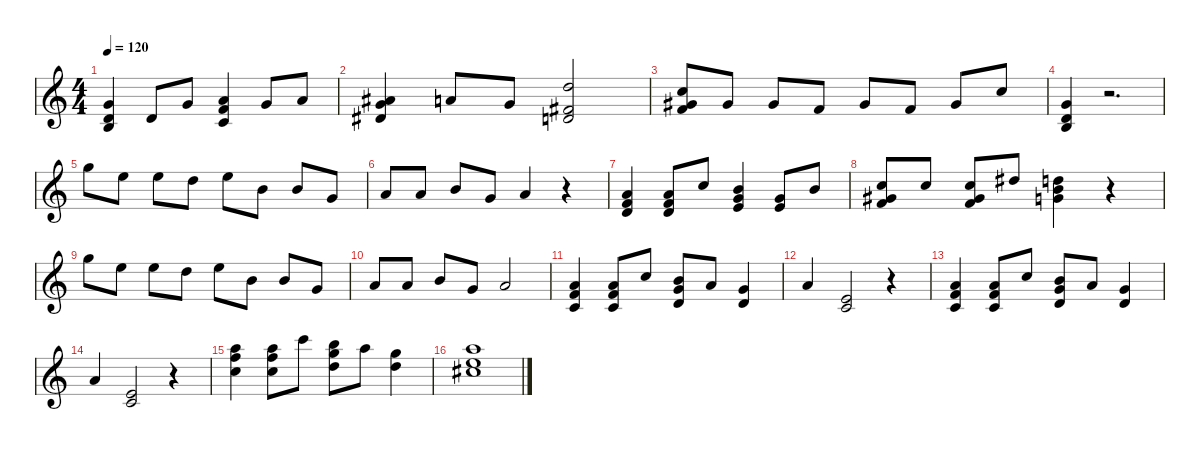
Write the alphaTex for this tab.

\defaultSystemsLayout 4
\hideDynamics
\bracketExtendMode nobrackets
\singleTrackTrackNamePolicy hidden
\multiTrackTrackNamePolicy hidden
\otherSystemsTrackNameOrientation horizontal
\track ("Fills" "pno.") {instrument acousticgrandpiano}
\staff {score}
\tuning (E4 B3 G3 D3 A2 E2)
\ts (4 4)
\tempo 120
\clef g2
\ks c
(3.1 3.2 4.3).4{dy f beam Up} 3.2.8{beam Up} 3.1.8{beam Up} (5.1 6.2 5.3).4{beam Up} 3.1.8{beam Up} 5.1.8{beam Up} |
(6.1{acc #} 8.2 8.3{acc #}).4{beam Up} 5.1.8{beam Up} 8.2.8{beam Up} (10.1 11.3{acc #} 12.4).2{beam Up} |
(8.1 9.2{acc #} 10.3).8{beam Up} 9.2{acc #}.8{beam Up} 9.2{acc #}.8{beam Up} 10.3.8{beam Up} 9.2{acc #}.8{beam Up} 10.3.8{beam Up} 9.2{acc #}.8{beam Up} 8.1.8{beam Up} |
(8.2 7.3 9.4).4{beam Up} r.2{d beam Up} |
15.1.8{beam Down} 12.1.8{beam Down} 12.1.8{beam Down} 10.1.8{beam Down} 12.1.8{beam Down} 12.2.8{beam Down} 12.2.8{beam Up} 12.3.8{beam Up} |
10.2.8{beam Up} 10.2.8{beam Up} 7.1.8{beam Up} 8.2.8{beam Up} 5.1.4{beam Up} r.4{beam Up} |
(5.1 6.2 7.3).4{beam Up} (5.1 6.2 7.3).8{beam Up} 8.1.8{beam Up} (7.1 8.2 9.3).4{beam Up} (0.1 8.2).8{beam Up} 7.1.8{beam Up} |
(8.1 9.2{acc #} 10.3).8{beam Up} 8.1.8{beam Up} (8.1 9.2{acc #} 10.3).8{beam Up} 11.1{acc #}.8{beam Up} (10.1 12.2 12.3).4{beam Down} r.4{beam Down} |
15.1.8{beam Down} 12.1.8{beam Down} 12.1.8{beam Down} 10.1.8{beam Down} 12.1.8{beam Down} 12.2.8{beam Down} 12.2.8{beam Up} 12.3.8{beam Up} |
10.2.8{beam Up} 10.2.8{beam Up} 7.1.8{beam Up} 8.2.8{beam Up} 5.1.2{beam Up} |
(5.1 6.2 5.3).4{beam Up} (5.1 6.2 5.3).8{beam Up} 8.1.8{beam Up} (7.1 8.2 7.3).8{beam Up} 5.1.8{beam Up} (8.2 7.3).4{beam Up} |
5.1.4{beam Up} (5.2 5.3).2{beam Up} r.4{beam Up} |
(5.1 6.2 5.3).4{beam Up} (5.1 6.2 5.3).8{beam Up} 8.1.8{beam Up} (7.1 8.2 7.3).8{beam Up} 5.1.8{beam Up} (8.2 7.3).4{beam Up} |
5.1.4{beam Up} (5.2 5.3).2{beam Up} r.4{beam Up} |
(17.1 18.2 17.3).4{beam Down} (17.1 18.2 17.3).8{beam Down} 20.1.8{beam Down} (19.1 20.2 19.3).8{beam Down} 17.1.8{beam Down} (20.2 19.3).4{beam Down} |
(17.1 17.2 18.3{acc #}).1{beam Down}
